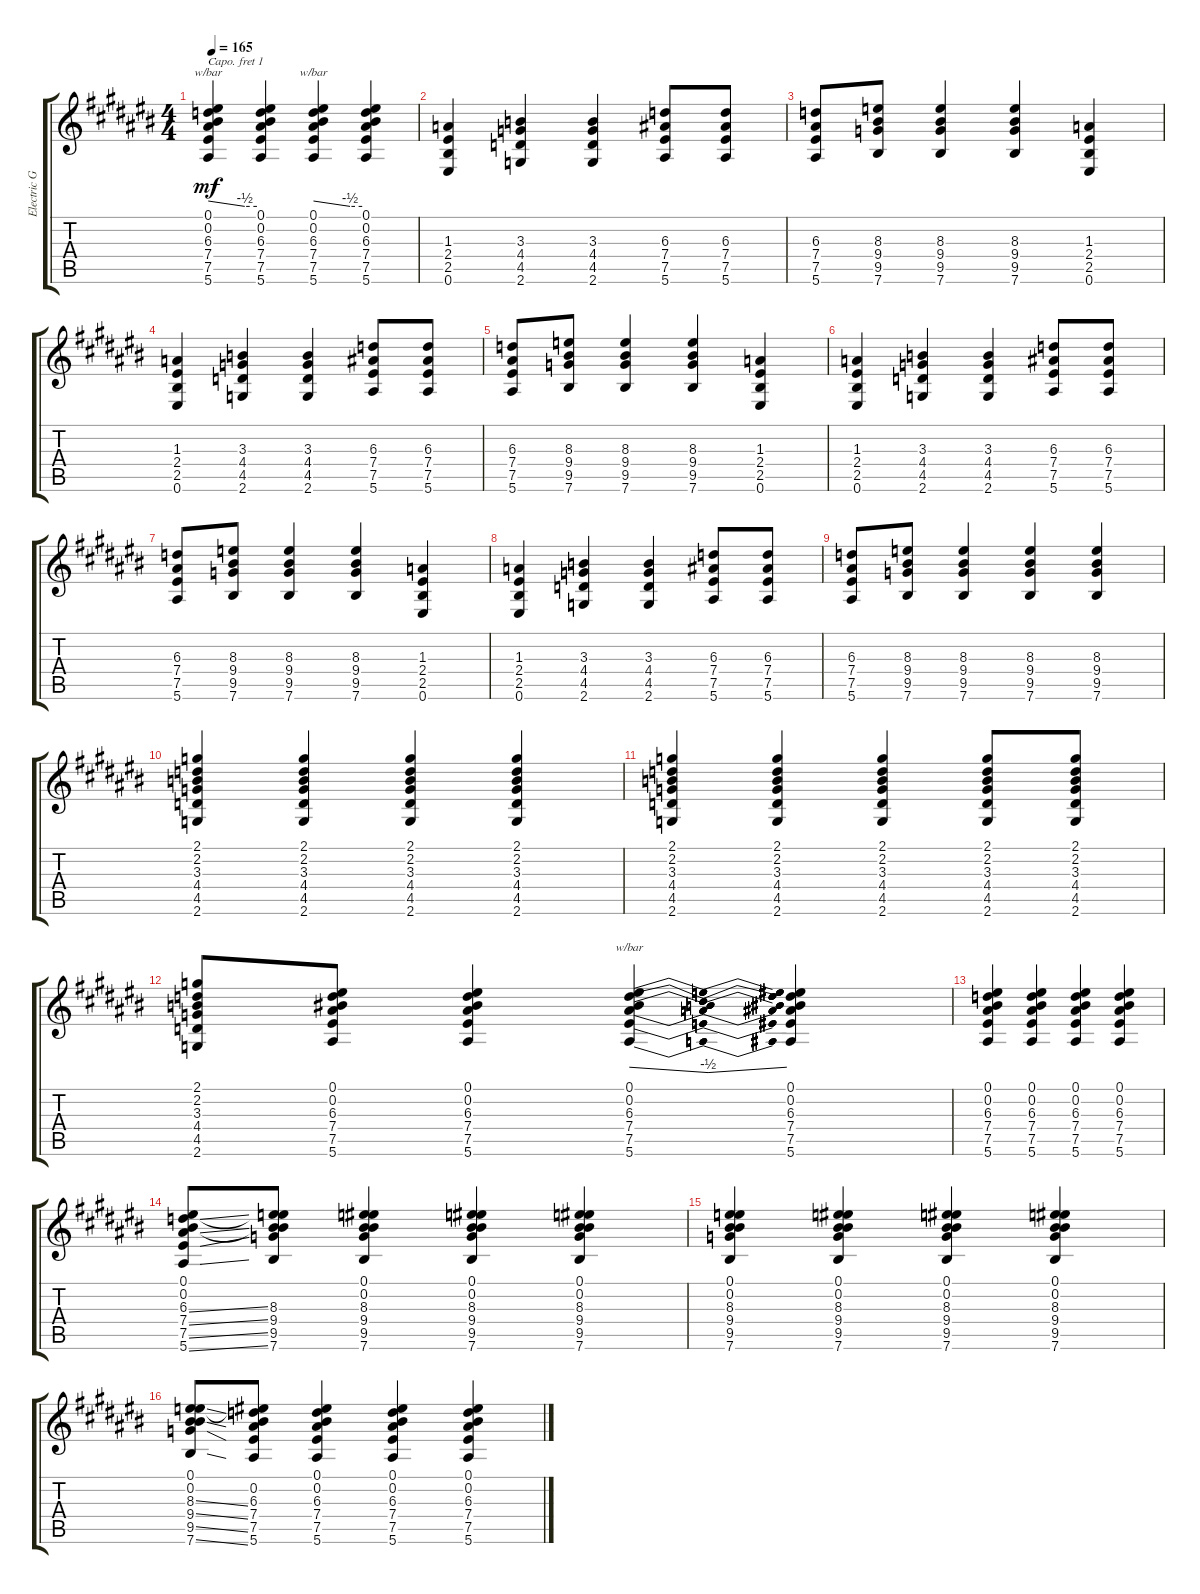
\track ("Electric Guitar" "Electric G") {instrument acousticguitarsteel}
\staff {score tabs}
\capo 1
\tuning (E4 B3 G3 D3 A2 E2) {hide}
\ts (4 4)
\tempo 165
\clef g2
\ks c#
(0.1 0.2 6.3 7.4 7.5 5.6).4{tbe (custom default 0 0 45 -2 60 -2) dy mf} (0.1 0.2 6.3 7.4 7.5 5.6).4 (0.1 0.2 6.3 7.4 7.5 5.6).4{tbe (custom default 0 0 45 -2 60 -2)} (0.1 0.2 6.3 7.4 7.5 5.6).4 |
(1.3 2.4 2.5 0.6).4 (3.3 4.4 4.5 2.6).4 (3.3 4.4 4.5 2.6).4 (6.3 7.4 7.5 5.6).8 (6.3 7.4 7.5 5.6).8 |
(6.3 7.4 7.5 5.6).8 (8.3 9.4 9.5 7.6).8 (8.3 9.4 9.5 7.6).4 (8.3 9.4 9.5 7.6).4 (1.3 2.4 2.5 0.6).4 |
(1.3 2.4 2.5 0.6).4 (3.3 4.4 4.5 2.6).4 (3.3 4.4 4.5 2.6).4 (6.3 7.4 7.5 5.6).8 (6.3 7.4 7.5 5.6).8 |
(6.3 7.4 7.5 5.6).8 (8.3 9.4 9.5 7.6).8 (8.3 9.4 9.5 7.6).4 (8.3 9.4 9.5 7.6).4 (1.3 2.4 2.5 0.6).4 |
(1.3 2.4 2.5 0.6).4 (3.3 4.4 4.5 2.6).4 (3.3 4.4 4.5 2.6).4 (6.3 7.4 7.5 5.6).8 (6.3 7.4 7.5 5.6).8 |
(6.3 7.4 7.5 5.6).8 (8.3 9.4 9.5 7.6).8 (8.3 9.4 9.5 7.6).4 (8.3 9.4 9.5 7.6).4 (1.3 2.4 2.5 0.6).4 |
(1.3 2.4 2.5 0.6).4 (3.3 4.4 4.5 2.6).4 (3.3 4.4 4.5 2.6).4 (6.3 7.4 7.5 5.6).8 (6.3 7.4 7.5 5.6).8 |
(6.3 7.4 7.5 5.6).8 (8.3 9.4 9.5 7.6).8 (8.3 9.4 9.5 7.6).4 (8.3 9.4 9.5 7.6).4 (8.3 9.4 9.5 7.6).4 |
(2.1 2.2 3.3 4.4 4.5 2.6).4 (2.1 2.2 3.3 4.4 4.5 2.6).4 (2.1 2.2 3.3 4.4 4.5 2.6).4 (2.1 2.2 3.3 4.4 4.5 2.6).4 |
(2.1 2.2 3.3 4.4 4.5 2.6).4 (2.1 2.2 3.3 4.4 4.5 2.6).4 (2.1 2.2 3.3 4.4 4.5 2.6).4 (2.1 2.2 3.3 4.4 4.5 2.6).8 (2.1 2.2 3.3 4.4 4.5 2.6).8 |
(2.1 2.2 3.3 4.4 4.5 2.6).8 (0.1 0.2 6.3 7.4 7.5 5.6).8 (0.1 0.2 6.3 7.4 7.5 5.6).4 (0.1 0.2 6.3 7.4 7.5 5.6).4{tbe (dip default 0 0 30 -2 60 0)} (0.1 0.2 6.3 7.4 7.5 5.6).4 |
(0.1 0.2 6.3 7.4 7.5 5.6).4 (0.1 0.2 6.3 7.4 7.5 5.6).4 (0.1 0.2 6.3 7.4 7.5 5.6).4 (0.1 0.2 6.3 7.4 7.5 5.6).4 |
(0.1 0.2 6.3{ss} 7.4{ss} 7.5{ss} 5.6{ss}).8 (0.1{t} 0.2{t} 8.3 9.4 9.5 7.6).8 (0.1 0.2 8.3 9.4 9.5 7.6).4 (0.1 0.2 8.3 9.4 9.5 7.6).4 (0.1 0.2 8.3 9.4 9.5 7.6).4 |
(0.1 0.2 8.3 9.4 9.5 7.6).4 (0.1 0.2 8.3 9.4 9.5 7.6).4 (0.1 0.2 8.3 9.4 9.5 7.6).4 (0.1 0.2 8.3 9.4 9.5 7.6).4 |
(0.1 0.2 8.3{ss} 9.4{ss} 9.5{ss} 7.6{ss}).8 (0.1{t} 0.2 6.3 7.4 7.5 5.6).8 (0.1 0.2 6.3 7.4 7.5 5.6).4 (0.1 0.2 6.3 7.4 7.5 5.6).4 (0.1 0.2 6.3 7.4 7.5 5.6).4
